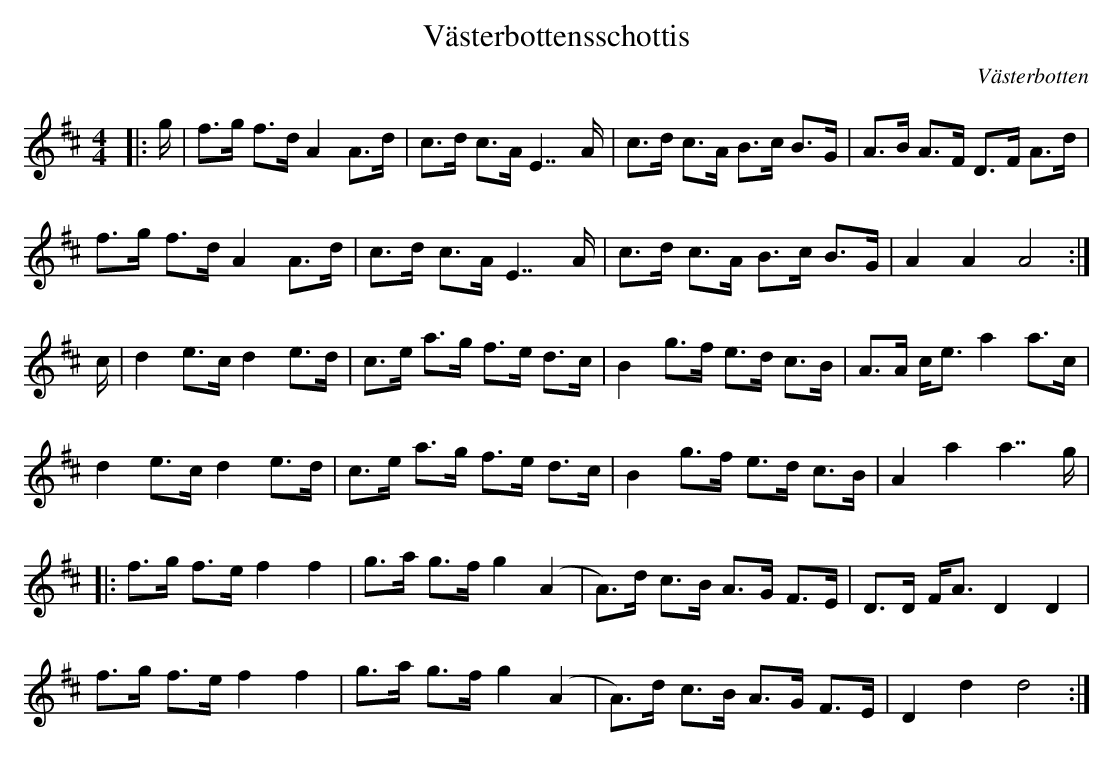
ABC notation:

X:1
T: Västerbottensschottis
O:Västerbotten
M:4/4
L:1/8
K:D
|: g/ | f>g f>d A2 A>d | c>d c>A E7/ A/ | c>d c>A B>c B>G | A>B A>F D>F A>d |
f>g f>d A2 A>d | c>d c>A E7/ A/ | c>d c>A B>c B>G | A2 A2 A4:|
c/|d2 e>c d2 e>d | c>e a>g f>e d>c | B2 g>f e>d c>B | A>A c<e a2 a>c|
d2 e>c d2 e>d | c>e a>g f>e d>c | B2 g>f e>d c>B |A2 a2 a7/ g/ |
|: f>g f>e f2 f2 | g>a g>f g2 (A2 | A>)d c>B A>G F>E | D>D F<A D2 D2 |
f>g f>e f2 f2 | g>a g>f g2 (A2 | A>)d c>B A>G F>E |D2 d2 d4 :|
